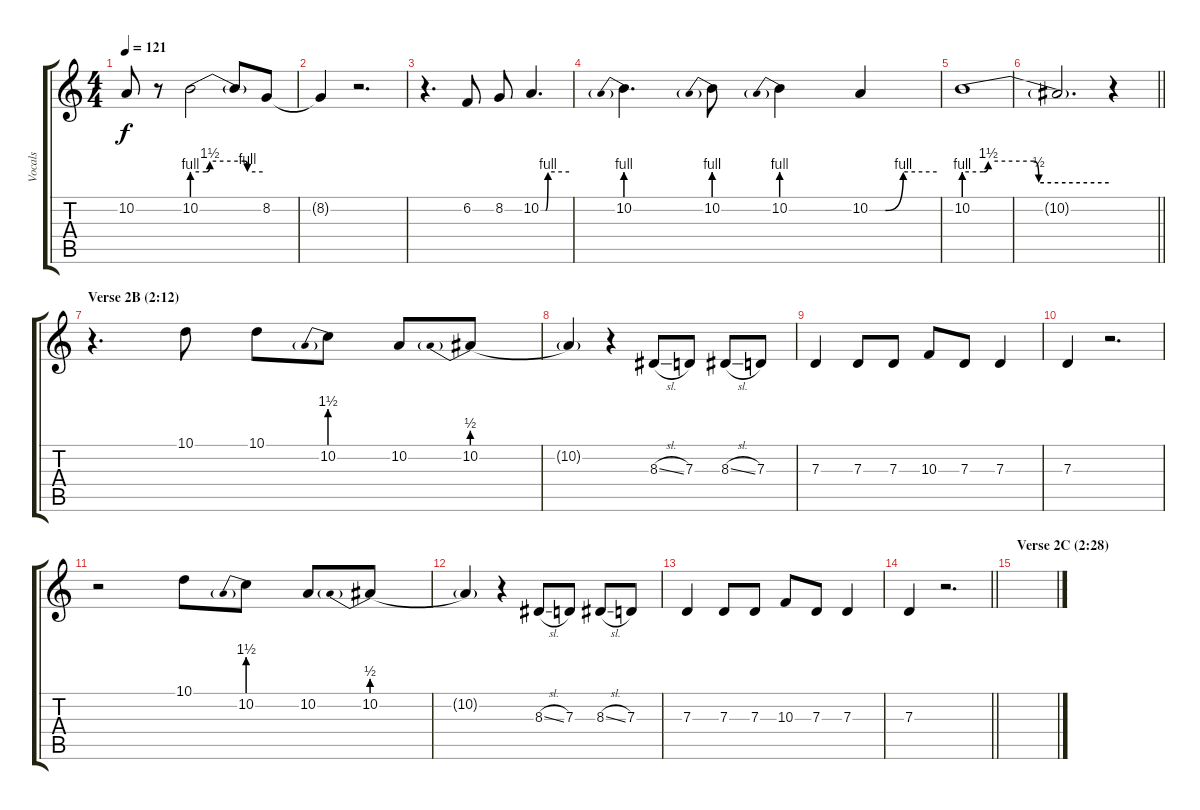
\track ("Vocals" "Vocals") {instrument lead6voice}
\staff {score tabs}
\tuning (E4 B3 G3 D3 A2 E2) {hide}
\ts (4 4)
\tempo 121
\clef g2
\ks c
10.2{t}.8{dy f} r.8 10.2{be (custom 0 4 12 4 15 6 45 6 47 4 60 4)}.2 10.2{t}.8 8.2.8 |
8.2{t}.4 r.2{d} |
r.4{d} 6.2.8 8.2.8 10.2{be (custom 0 0 10 0 15 4 60 4)}.4{d} |
10.2{be (prebend 0 4 60 4)}.4{d} 10.2{be (prebend 0 4 60 4)}.8 10.2{be (prebend 0 4 60 4)}.4 10.2{be (custom 0 0 14 0 30 4 60 4)}.4 |
10.2{be (custom 0 4 8 4 10 6 29 6 31 2 60 2)}.1 |
\barLineRight lightlight
10.2{t}.2{d} r.4 |
\section ("" "Verse 2B (2:12)")
r.4{d} 10.1.8 10.1.8 10.2{be (prebend 0 6 60 6)}.8 10.2.8 10.2{be (prebend 0 2 60 2)}.8 |
10.2{t}.4 r.4 8.3{sl}.8 7.3.8 8.3{sl}.8 7.3.8 |
7.3.4 7.3.8 7.3.8 10.3.8 7.3.8 7.3.4 |
7.3.4 r.2{d} |
r.2 10.1.8 10.2{be (prebend 0 6 60 6)}.8 10.2.8 10.2{be (prebend 0 2 60 2)}.8 |
10.2{t}.4 r.4 8.3{sl}.8 7.3.8 8.3{sl}.8 7.3.8 |
7.3.4 7.3.8 7.3.8 10.3.8 7.3.8 7.3.4 |
\barLineRight lightlight
7.3.4 r.2{d} |
\section ("" "Verse 2C (2:28)")
